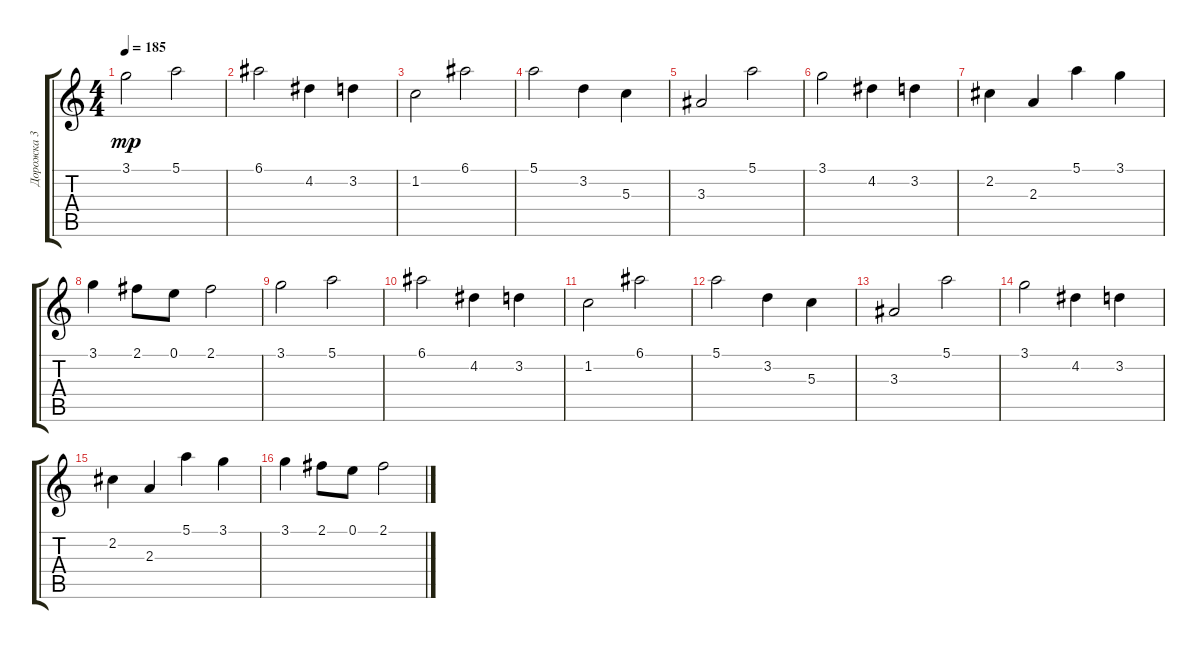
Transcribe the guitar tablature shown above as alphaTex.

\track ("Дорожка 3" "Дорожка 3") {instrument distortionguitar}
\staff {score tabs}
\tuning (E4 B3 G3 D3 A2 E2) {hide}
\ts (4 4)
\tempo 185
\clef g2
\ks c
3.1.2{dy mp} 5.1.2 |
6.1.2 4.2.4 3.2.4 |
1.2.2 6.1.2 |
5.1.2 3.2.4 5.3.4 |
3.3.2 5.1.2 |
3.1.2 4.2.4 3.2.4 |
2.2.4 2.3.4 5.1.4 3.1.4 |
3.1.4 2.1.8 0.1.8 2.1.2 |
3.1.2 5.1.2 |
6.1.2 4.2.4 3.2.4 |
1.2.2 6.1.2 |
5.1.2 3.2.4 5.3.4 |
3.3.2 5.1.2 |
3.1.2 4.2.4 3.2.4 |
2.2.4 2.3.4 5.1.4 3.1.4 |
3.1.4 2.1.8 0.1.8 2.1.2
